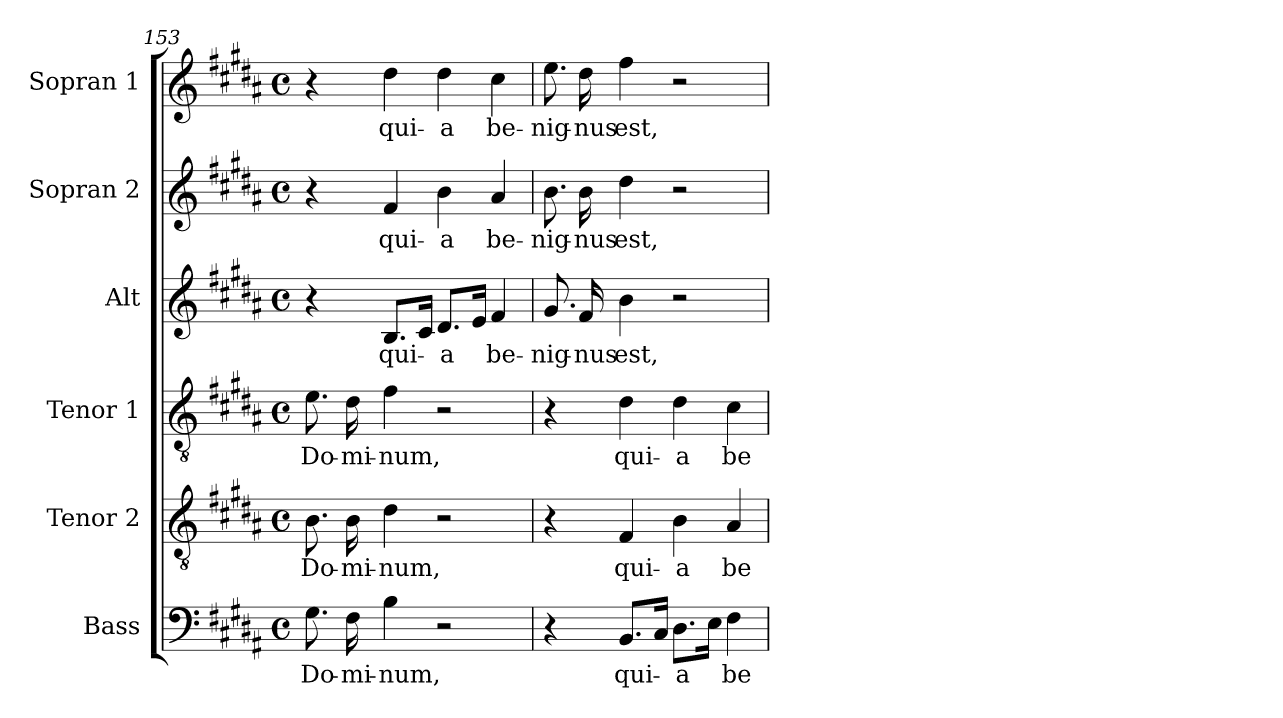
**kern	**text	**kern	**text	**kern	**text	**kern	**text	**kern	**text	**kern	**text
*part6	*part6	*part5	*part5	*part4	*part4	*part3	*part3	*part2	*part2	*part1	*part1
*staff6	*staff6	*staff5	*staff5	*staff4	*staff4	*staff3	*staff3	*staff2	*staff2	*staff1	*staff1
*I"Bass	*	*I"Tenor 2	*	*I"Tenor 1	*	*I"Alt	*	*I"Sopran 2	*	*I"Sopran 1	*
*I'B.	*	*I'T. 2	*	*I'T. 1	*	*I'A.	*	*I'S. 2	*	*I'S. 1	*
*clefF4	*	*clefGv2	*	*clefGv2	*	*clefG2	*	*clefG2	*	*clefG2	*
*k[f#c#g#d#a#]	*	*k[f#c#g#d#a#]	*	*k[f#c#g#d#a#]	*	*k[f#c#g#d#a#]	*	*k[f#c#g#d#a#]	*	*k[f#c#g#d#a#]	*
*B:	*	*B:	*	*B:	*	*B:	*	*B:	*	*B:	*
*M4/4	*	*M4/4	*	*M4/4	*	*M4/4	*	*M4/4	*	*M4/4	*
*met(c)	*	*met(c)	*	*met(c)	*	*met(c)	*	*met(c)	*	*met(c)	*
=153	=153	=153	=153	=153	=153	=153	=153	=153	=153	=153	=153
!	!LO:LY:b	!	!LO:LY:b	!	!LO:LY:b	!	!	!	!	!	!
8.G#\	Do-	8.B\	Do-	8.e\	Do-	4r	.	4r	.	4r	.
!	!LO:LY:b	!	!LO:LY:b	!	!LO:LY:b	!	!	!	!	!	!
16F#\	-mi-	16B\	-mi-	16d#\	-mi-	.	.	.	.	.	.
!	!LO:LY:b	!	!LO:LY:b	!	!LO:LY:b	!	!LO:LY:b	!	!LO:LY:b	!	!LO:LY:b
4B\	-num,	4d#\	-num,	4f#\	-num,	8.B/L	qui-	4f#/	qui-	4dd#\	qui-
.	.	.	.	.	.	16c#/Jk	.	.	.	.	.
!	!	!	!	!	!	!	!LO:LY:b	!	!LO:LY:b	!	!LO:LY:b
2r	.	2r	.	2r	.	8.d#/L	-a	4b\	-a	4dd#\	-a
.	.	.	.	.	.	16e/Jk	.	.	.	.	.
!	!	!	!	!	!	!	!LO:LY:b	!	!LO:LY:b	!	!LO:LY:b
.	.	.	.	.	.	4f#/	be-	4a#/	be-	4cc#\	be-
=154	=154	=154	=154	=154	=154	=154	=154	=154	=154	=154	=154
!	!	!	!	!	!	!	!LO:LY:b	!	!LO:LY:b	!	!LO:LY:b
4r	.	4r	.	4r	.	8.g#/	-nig-	8.b\	-nig-	8.ee\	-nig-
!	!	!	!	!	!	!	!LO:LY:b	!	!LO:LY:b	!	!LO:LY:b
.	.	.	.	.	.	16f#/	-nus	16b\	-nus	16dd#\	-nus
!	!LO:LY:b	!	!LO:LY:b	!	!LO:LY:b	!	!LO:LY:b	!	!LO:LY:b	!	!LO:LY:b
8.BB/L	qui-	4F#/	qui-	4d#\	qui-	4b\	est,	4dd#\	est,	4ff#\	est,
16C#/Jk	.	.	.	.	.	.	.	.	.	.	.
!	!LO:LY:b	!	!LO:LY:b	!	!LO:LY:b	!	!	!	!	!	!
8.D#\L	-a	4B\	-a	4d#\	-a	2r	.	2r	.	2r	.
16E\Jk	.	.	.	.	.	.	.	.	.	.	.
!	!LO:LY:b	!	!LO:LY:b	!	!LO:LY:b	!	!	!	!	!	!
4F#\	be-	4A#/	be-	4c#\	be-	.	.	.	.	.	.
=	=	=	=	=	=	=	=	=	=	=	=
*-	*-	*-	*-	*-	*-	*-	*-	*-	*-	*-	*-
